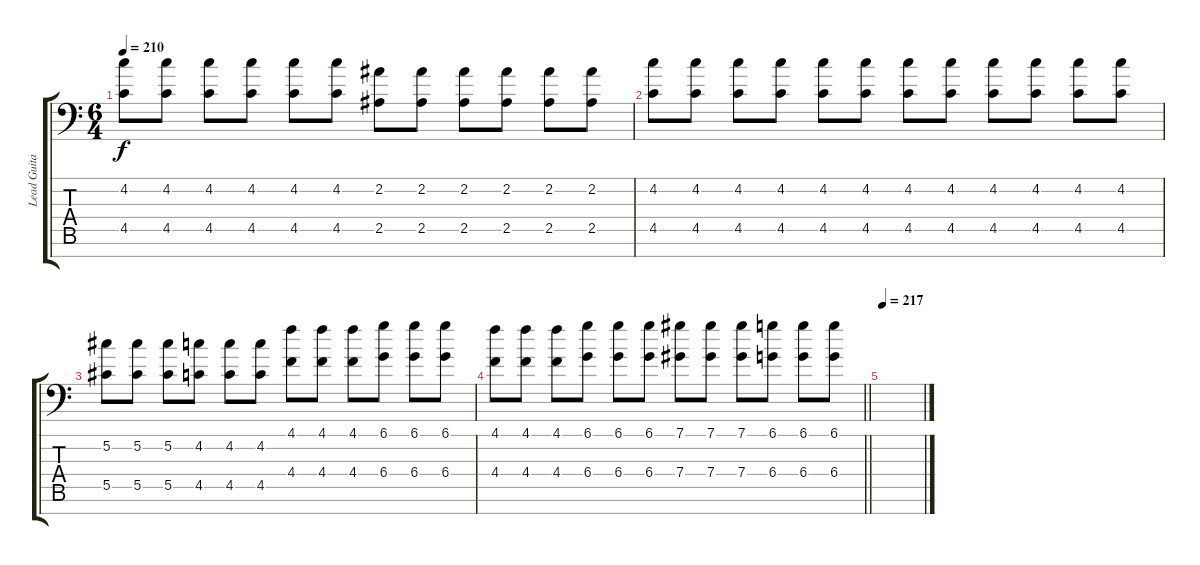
\track ("Lead Guitar" "Lead Guita") {instrument electricguitarclean}
\staff {score tabs}
\tuning (Db4 Ab3 Eb3 Db3 Ab2 Eb2 Ab1) {hide}
\ts (6 4)
\tempo 210
\clef f4
\ks c
(4.2 4.5).8{dy f} (4.2 4.5).8 (4.2 4.5).8 (4.2 4.5).8 (4.2 4.5).8 (4.2 4.5).8 (2.2 2.5).8 (2.2 2.5).8 (2.2 2.5).8 (2.2 2.5).8 (2.2 2.5).8 (2.2 2.5).8 |
(4.2 4.5).8 (4.2 4.5).8 (4.2 4.5).8 (4.2 4.5).8 (4.2 4.5).8 (4.2 4.5).8 (4.2 4.5).8 (4.2 4.5).8 (4.2 4.5).8 (4.2 4.5).8 (4.2 4.5).8 (4.2 4.5).8 |
(5.2 5.5).8 (5.2 5.5).8 (5.2 5.5).8 (4.2 4.5).8 (4.2 4.5).8 (4.2 4.5).8 (4.1 4.4).8 (4.1 4.4).8 (4.1 4.4).8 (6.1 6.4).8 (6.1 6.4).8 (6.1 6.4).8 |
\barLineRight lightlight
(4.1 4.4).8 (4.1 4.4).8 (4.1 4.4).8 (6.1 6.4).8 (6.1 6.4).8 (6.1 6.4).8 (7.1 7.4).8 (7.1 7.4).8 (7.1 7.4).8 (6.1 6.4).8 (6.1 6.4).8 (6.1 6.4).8 |
\section ("" "")
\tempo 217
